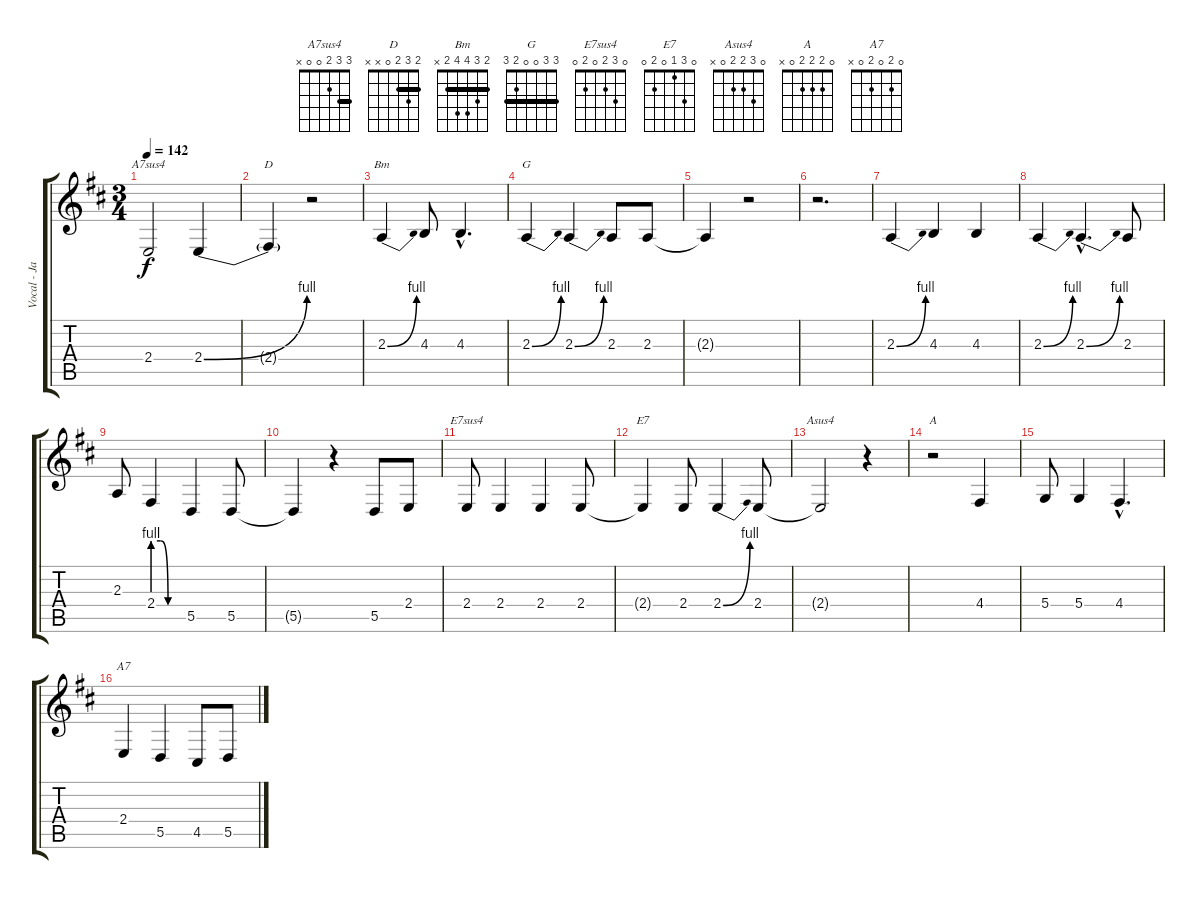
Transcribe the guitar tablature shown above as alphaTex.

\track ("Vocal - James Taylor" "Vocal - Ja") {instrument clarinet}
\staff {score tabs}
\tuning (E4 B3 G3 D3 A2 E2) {hide}
\chord ("A7sus4" 3 3 2 0 0 x) {barre 3}
\chord ("D" 2 3 2 0 x x) {barre 2}
\chord ("Bm" 2 3 4 4 2 x) {barre 2}
\chord ("G" 3 3 0 0 2 3) {barre 3}
\chord ("E7sus4" 0 3 2 0 2 0)
\chord ("E7" 0 3 1 0 2 0)
\chord ("Asus4" 0 3 2 2 0 x)
\chord ("A" 0 2 2 2 0 x)
\chord ("A7" 0 2 0 2 0 x)
\ts (3 4)
\tempo 142
\clef g2
\ks d
2.4.2{ch "A7sus4" dy f} 2.4{be (bend 0 0 60 4)}.4 |
2.4{t}.4{ch "D"} r.2 |
2.3{be (bend 0 0 60 4)}.4{ch "Bm"} 4.3.8 4.3{hac}.4{d} |
2.3{be (bend 0 0 60 4)}.4{ch "G"} 2.3{be (bend 0 0 60 4)}.4 2.3.8 2.3.8 |
2.3{t}.4 r.2 |
r.2{d} |
2.3{be (bend 0 0 60 4)}.4 4.3.4 4.3.4 |
2.3{be (bend 0 0 60 4)}.4 2.3{be (bend 0 0 60 4) hac}.4{d} 2.3.8 |
2.3.8 2.4{be (custom 0 4 15 4 30 0 40 0 60 0)}.4 5.5.4 5.5.8 |
5.5{t}.4 r.4 5.5.8 2.4.8 |
2.4.8{ch "E7sus4"} 2.4.4 2.4.4 2.4.8 |
2.4{t}.4{ch "E7"} 2.4.8 2.4{be (bend 0 0 60 4)}.4 2.4.8 |
2.4{t}.2{ch "Asus4"} r.4 |
r.2{ch "A"} 4.4.4 |
5.4.8 5.4.4 4.4{hac}.4{d} |
2.4.4{ch "A7"} 5.5.4 4.5.8 5.5.8
